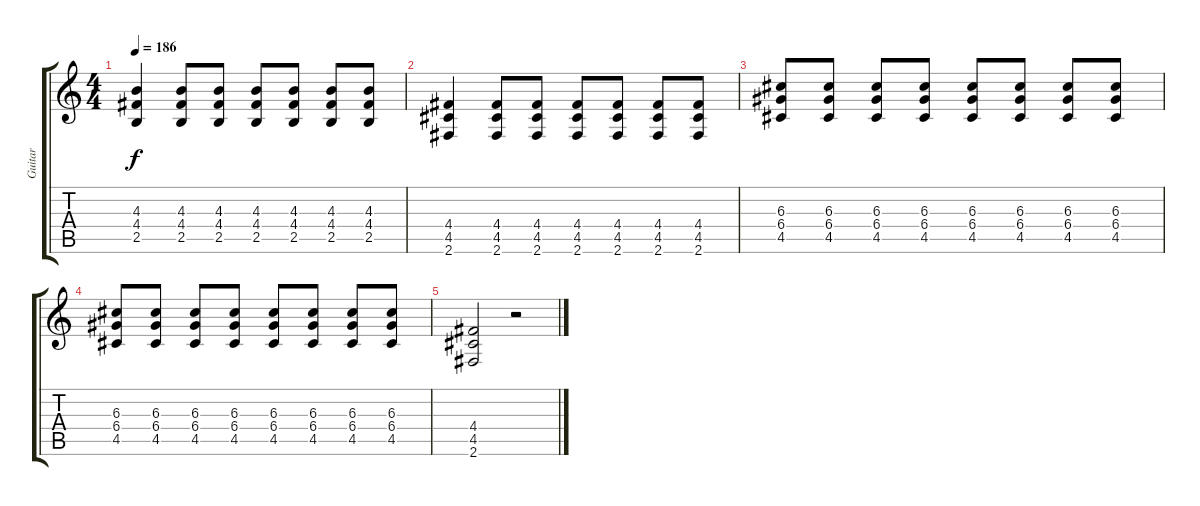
\track ("Guitar" "Guitar") {instrument distortionguitar}
\staff {score tabs}
\tuning (E4 B3 G3 D3 A2 E2) {hide}
\ts (4 4)
\tempo 186
\clef g2
\ks c
(4.3 4.4 2.5).4{dy f} (4.3 4.4 2.5).8 (4.3 4.4 2.5).8 (4.3 4.4 2.5).8 (4.3 4.4 2.5).8 (4.3 4.4 2.5).8 (4.3 4.4 2.5).8 |
(4.4 4.5 2.6).4 (4.4 4.5 2.6).8 (4.4 4.5 2.6).8 (4.4 4.5 2.6).8 (4.4 4.5 2.6).8 (4.4 4.5 2.6).8 (4.4 4.5 2.6).8 |
(6.3 6.4 4.5).8 (6.3 6.4 4.5).8 (6.3 6.4 4.5).8 (6.3 6.4 4.5).8 (6.3 6.4 4.5).8 (6.3 6.4 4.5).8 (6.3 6.4 4.5).8 (6.3 6.4 4.5).8 |
(6.3 6.4 4.5).8 (6.3 6.4 4.5).8 (6.3 6.4 4.5).8 (6.3 6.4 4.5).8 (6.3 6.4 4.5).8 (6.3 6.4 4.5).8 (6.3 6.4 4.5).8 (6.3 6.4 4.5).8 |
(4.4 4.5 2.6).2 r.2
